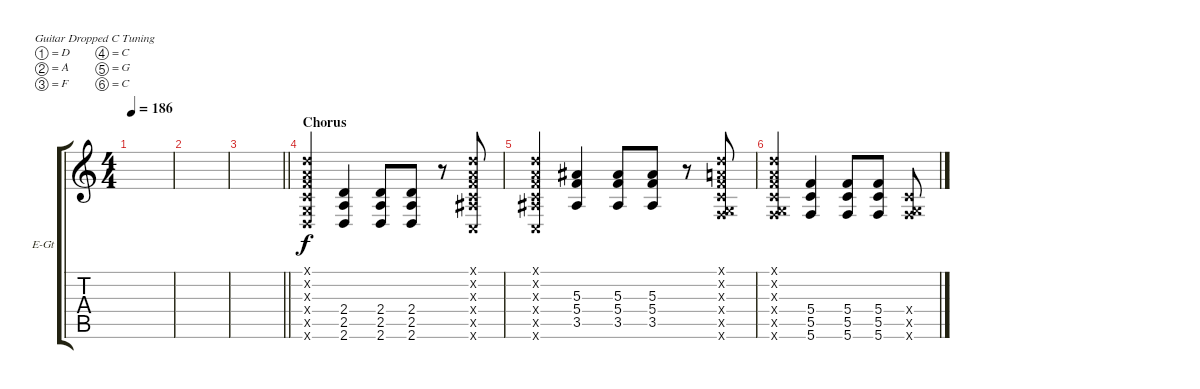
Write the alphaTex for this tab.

\bracketExtendMode groupsimilarinstruments
\firstSystemTrackNameOrientation horizontal
\otherSystemsTrackNameOrientation horizontal
\track ("Treble Guitar" "E-Gt") {instrument electricguitarclean}
\staff {score tabs}
\tuning (D4 A3 F3 C3 G2 C2)
\ts (4 4)
\tempo 186
\clef g2
\scale
0.333333
\ks c
|
\scale
0.333333 |
\scale
0.333333
\barLineRight lightlight
|
\section ("" "Chorus")
\scale
0.333333 (2.6{x} 0.5{x} 0.4{x} 0.1{x} 0.3{x} 0.2{x}).4 (2.4 2.5 2.6).4 (2.4 2.5 2.6).8 (2.4 2.5 2.6).8 r.8 (3.5{x} 0.4{x} 0.6{x} 0.2{x} 0.1{x} 0.3{x}).8 |
\scale
0.333333 (3.5{x} 0.6{x} 0.4{x} 0.3{x} 0.2{x} 0.1{x}).4 (5.3 5.4 3.5).4 (5.3 5.4 3.5).8 (5.3 5.4 3.5).8 r.8 (5.6{x} 0.5{x} 0.4{x} 0.1{x} 0.2{x} 0.3{x}).8 |
\scale
0.333333 (5.6{x} 0.5{x} 0.4{x} 0.3{x} 0.2{x} 0.1{x}).4 (5.4 5.5 5.6).4 (5.4 5.5 5.6).8 (5.4 5.5 5.6).8 (5.6{x} 0.5{x} 0.4{x}).8 |
\scale
0.333333 |
\scale
0.333333 |
\scale
0.333333 |
\scale
0.333333 |
\scale
0.333333 |
\scale
0.333333 |
\scale
0.333333 |
\scale
0.333333 |
\scale
0.333333 |
\scale
0.333333
